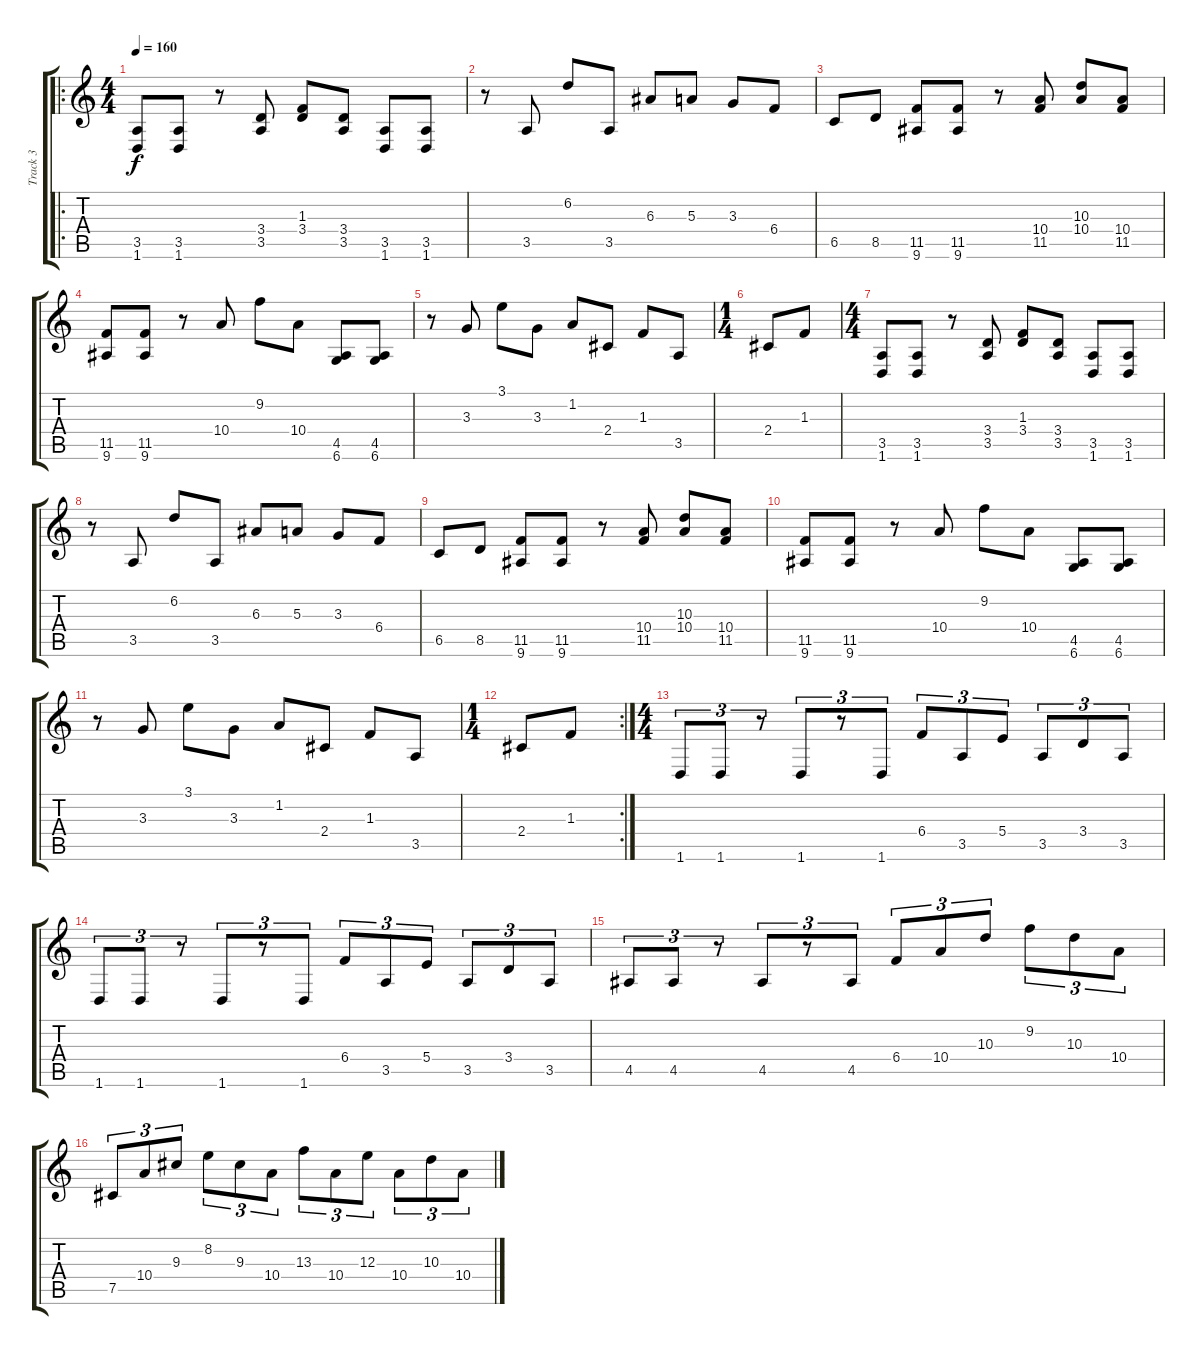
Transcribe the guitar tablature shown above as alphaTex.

\track ("Track 3" "Track 3") {instrument overdrivenguitar}
\staff {score tabs}
\tuning (Db4 Ab3 E3 B2 Gb2 Db2) {hide}
\ro
\ts (4 4)
\tempo 160
\clef g2
\ks c
(3.5 1.6).8{dy f instrument overdrivenguitar} (3.5 1.6).8 r.8 (3.4 3.5).8 (1.3 3.4).8 (3.4 3.5).8 (3.5 1.6).8 (3.5 1.6).8 |
r.8 3.5.8 6.2.8 3.5.8 6.3.8 5.3.8 3.3.8 6.4.8 |
6.5.8 8.5.8 (11.5 9.6).8 (11.5 9.6).8 r.8 (10.4 11.5).8 (10.3 10.4).8 (10.4 11.5).8 |
(11.5 9.6).8 (11.5 9.6).8 r.8 10.4.8 9.2.8 10.4.8 (4.5 6.6).8 (4.5 6.6).8 |
r.8 3.3.8 3.1.8 3.3.8 1.2.8 2.4.8 1.3.8 3.5.8 |
\ts (1 4)
2.4.8 1.3.8 |
\ts (4 4)
(3.5 1.6).8{instrument overdrivenguitar} (3.5 1.6).8 r.8 (3.4 3.5).8 (1.3 3.4).8 (3.4 3.5).8 (3.5 1.6).8 (3.5 1.6).8 |
r.8 3.5.8 6.2.8 3.5.8 6.3.8 5.3.8 3.3.8 6.4.8 |
6.5.8 8.5.8 (11.5 9.6).8 (11.5 9.6).8 r.8 (10.4 11.5).8 (10.3 10.4).8 (10.4 11.5).8 |
(11.5 9.6).8 (11.5 9.6).8 r.8 10.4.8 9.2.8 10.4.8 (4.5 6.6).8 (4.5 6.6).8 |
r.8 3.3.8 3.1.8 3.3.8 1.2.8 2.4.8 1.3.8 3.5.8 |
\rc 2
\ts (1 4)
2.4.8 1.3.8 |
\ts (4 4)
1.6.8{tu (3 2)} 1.6.8{tu (3 2)} r.8{tu (3 2)} 1.6.8{tu (3 2)} r.8{tu (3 2)} 1.6.8{tu (3 2)} 6.4.8{tu (3 2)} 3.5.8{tu (3 2)} 5.4.8{tu (3 2)} 3.5.8{tu (3 2)} 3.4.8{tu (3 2)} 3.5.8{tu (3 2)} |
1.6.8{tu (3 2)} 1.6.8{tu (3 2)} r.8{tu (3 2)} 1.6.8{tu (3 2)} r.8{tu (3 2)} 1.6.8{tu (3 2)} 6.4.8{tu (3 2)} 3.5.8{tu (3 2)} 5.4.8{tu (3 2)} 3.5.8{tu (3 2)} 3.4.8{tu (3 2)} 3.5.8{tu (3 2)} |
4.5.8{tu (3 2)} 4.5.8{tu (3 2)} r.8{tu (3 2)} 4.5.8{tu (3 2)} r.8{tu (3 2)} 4.5.8{tu (3 2)} 6.4.8{tu (3 2)} 10.4.8{tu (3 2)} 10.3.8{tu (3 2)} 9.2.8{tu (3 2)} 10.3.8{tu (3 2)} 10.4.8{tu (3 2)} |
7.5.8{tu (3 2)} 10.4.8{tu (3 2)} 9.3.8{tu (3 2)} 8.2.8{tu (3 2)} 9.3.8{tu (3 2)} 10.4.8{tu (3 2)} 13.3.8{tu (3 2)} 10.4.8{tu (3 2)} 12.3.8{tu (3 2)} 10.4.8{tu (3 2)} 10.3.8{tu (3 2)} 10.4.8{tu (3 2)}
